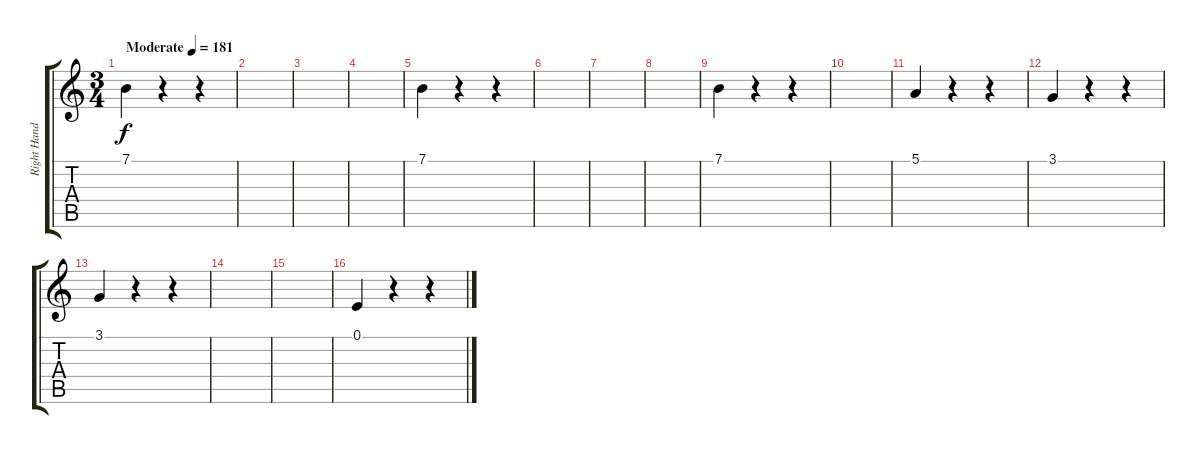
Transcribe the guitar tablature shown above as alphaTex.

\track ("Right Hand" "Right Hand") {instrument acousticgrandpiano}
\staff {score tabs}
\tuning (E4 B3 G3 D3 A2 E2) {hide}
\ts (3 4)
\tempo (181 "Moderate")
\clef g2
\ks c
7.1.4{dy f instrument acousticgrandpiano} r.4 r.4 |
|
|
|
7.1.4 r.4 r.4 |
|
|
|
7.1.4 r.4 r.4 |
|
5.1.4 r.4 r.4 |
3.1.4 r.4 r.4 |
3.1.4 r.4 r.4 |
|
|
0.1.4 r.4 r.4
